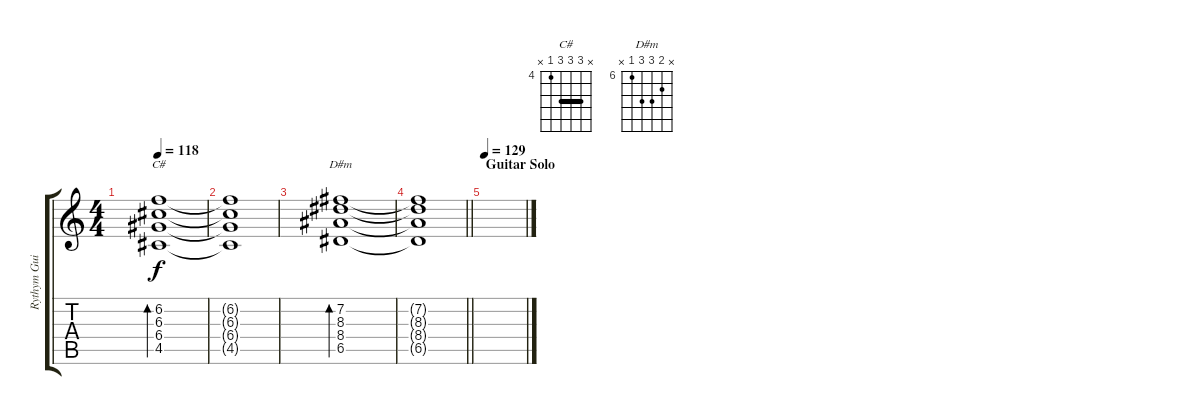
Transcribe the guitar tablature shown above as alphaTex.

\track ("Rythym Guitar" "Rythym Gui") {instrument overdrivenguitar}
\staff {score tabs}
\tuning (E4 B3 G3 D3 A2 E2) {hide}
\chord ("C#" x 6 6 6 4 x) {firstfret 4 barre 6}
\chord ("D#m " x 7 8 8 6 x) {firstfret 6}
\ts (4 4)
\tempo 118
\clef g2
\ks c
(6.2 6.3 6.4 4.5).1{bd 240 ch "C#" dy f} |
(6.2{t} 6.3{t} 6.4{t} 4.5{t}).1 |
(7.2 8.3 8.4 6.5).1{bd 240 ch "D#m "} |
\barLineRight lightlight
(7.2{t} 8.3{t} 8.4{t} 6.5{t}).1 |
\section ("" "Guitar Solo")
\tempo 129
